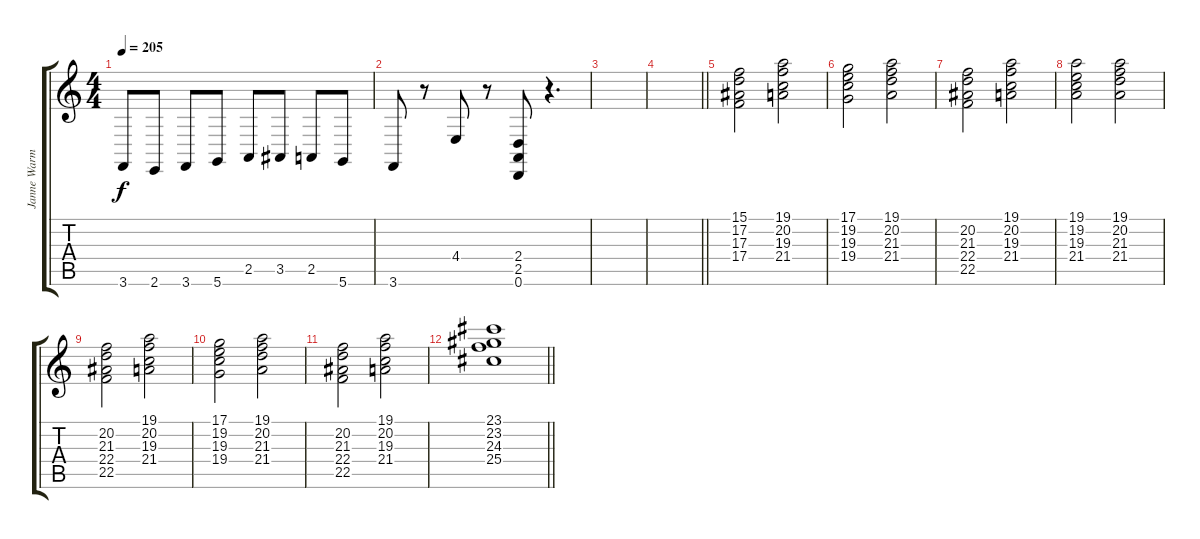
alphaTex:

\track ("Janne Warman" "Janne Warm") {instrument lead2sawtooth}
\staff {score tabs}
\tuning (D4 A3 F3 C3 G2 D2) {hide}
\ts (4 4)
\tempo 205
\clef g2
\ks c
3.6.8{dy f} 2.6.8 3.6.8 5.6.8 2.5.8 3.5.8 2.5.8 5.6.8 |
3.6.8 r.8 4.4.8 r.8 (2.4 2.5 0.6).8 r.4{d} |
|
\barLineRight lightlight
|
(15.1 17.2 17.3 17.4).2{instrument drawbarorgan} (19.1 20.2 19.3 21.4).2 |
(17.1 19.2 19.3 19.4).2 (19.1 20.2 21.3 21.4).2 |
(20.2 21.3 22.4 22.5).2 (19.1 20.2 19.3 21.4).2 |
(19.1 19.2 19.3 21.4).2 (19.1 20.2 21.3 21.4).2 |
(20.2 21.3 22.4 22.5).2 (19.1 20.2 19.3 21.4).2 |
(17.1 19.2 19.3 19.4).2 (19.1 20.2 21.3 21.4).2 |
(20.2 21.3 22.4 22.5).2 (19.1 20.2 19.3 21.4).2 |
\barLineRight lightlight
(23.1 23.2 24.3 25.4).1
